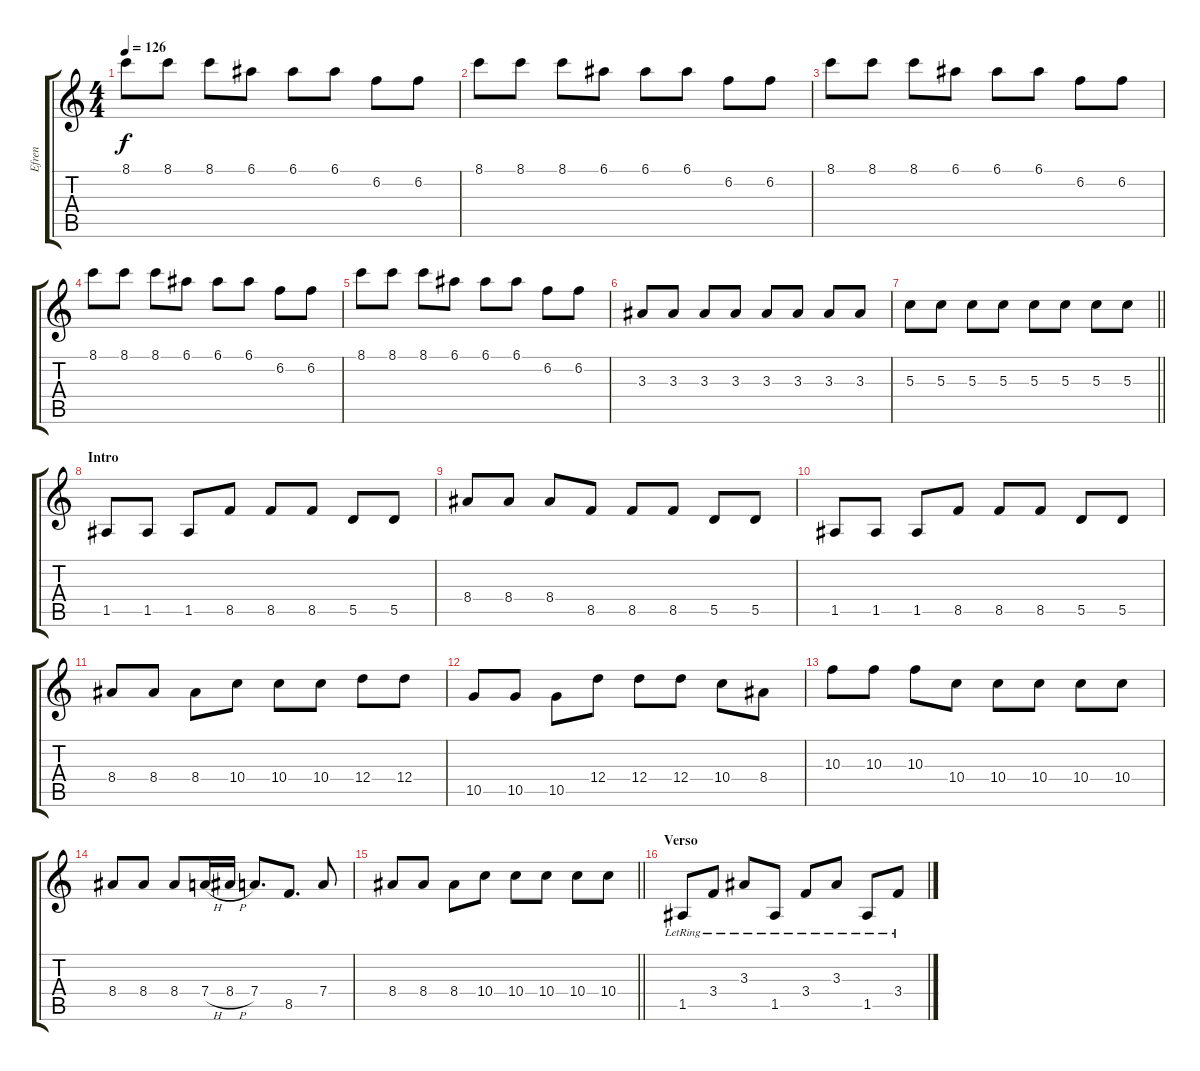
\track ("Efren" "Efren") {instrument overdrivenguitar}
\staff {score tabs}
\tuning (E4 B3 G3 D3 A2 D2) {hide}
\ts (4 4)
\tempo 126
\clef g2
\ks c
8.1.8{dy f} 8.1.8 8.1.8 6.1.8 6.1.8 6.1.8 6.2.8 6.2.8 |
8.1.8 8.1.8 8.1.8 6.1.8 6.1.8 6.1.8 6.2.8 6.2.8 |
8.1.8 8.1.8 8.1.8 6.1.8 6.1.8 6.1.8 6.2.8 6.2.8 |
8.1.8 8.1.8 8.1.8 6.1.8 6.1.8 6.1.8 6.2.8 6.2.8 |
8.1.8 8.1.8 8.1.8 6.1.8 6.1.8 6.1.8 6.2.8 6.2.8 |
3.3.8 3.3.8 3.3.8 3.3.8 3.3.8 3.3.8 3.3.8 3.3.8 |
\barLineRight lightlight
5.3.8 5.3.8 5.3.8 5.3.8 5.3.8 5.3.8 5.3.8 5.3.8 |
\section ("" "Intro")
1.5.8 1.5.8 1.5.8 8.5.8 8.5.8 8.5.8 5.5.8 5.5.8 |
8.4.8 8.4.8 8.4.8 8.5.8 8.5.8 8.5.8 5.5.8 5.5.8 |
1.5.8 1.5.8 1.5.8 8.5.8 8.5.8 8.5.8 5.5.8 5.5.8 |
8.4.8 8.4.8 8.4.8 10.4.8 10.4.8 10.4.8 12.4.8 12.4.8 |
10.5.8 10.5.8 10.5.8 12.4.8 12.4.8 12.4.8 10.4.8 8.4.8 |
10.3.8 10.3.8 10.3.8 10.4.8 10.4.8 10.4.8 10.4.8 10.4.8 |
8.4.8 8.4.8 8.4.8 7.4{h}.16 8.4{h}.16 7.4.8{d} 8.5.8{d} 7.4.8 |
\barLineRight lightlight
8.4.8 8.4.8 8.4.8 10.4.8 10.4.8 10.4.8 10.4.8 10.4.8 |
\section ("" "Verso")
1.5{lr}.8{volume 9 instrument electricguitarclean} 3.4{lr}.8 3.3{lr}.8 1.5{lr}.8 3.4{lr}.8 3.3{lr}.8 1.5{lr}.8 3.4{lr}.8
